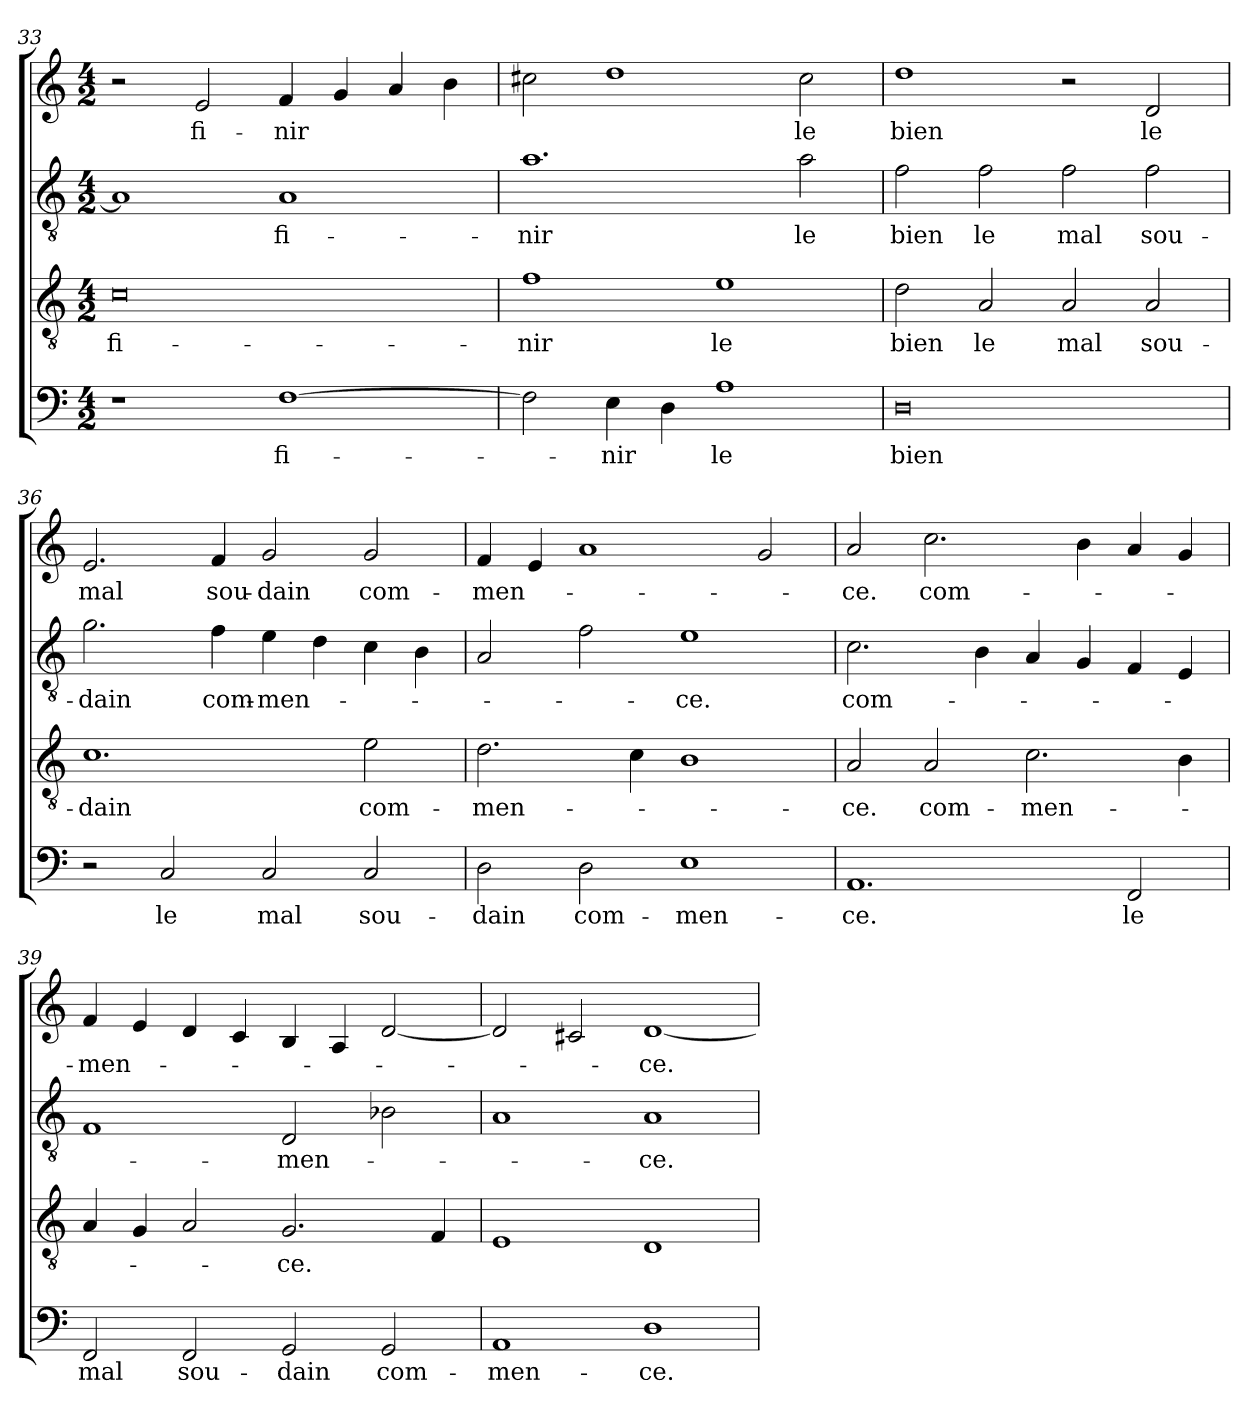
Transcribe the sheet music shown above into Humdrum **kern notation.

**kern	**text	**kern	**text	**kern	**text	**kern	**text
*part4	*part4	*part3	*part3	*part2	*part2	*part1	*part1
*staff4	*staff4	*staff3	*staff3	*staff2	*staff2	*staff1	*staff1
*clefF4	*	*clefGv2	*	*clefGv2	*	*clefG2	*
*k[]	*	*k[]	*	*k[]	*	*k[]	*
*C:	*	*C:	*	*C:	*	*C:	*
*M4/2	*	*M4/2	*	*M4/2	*	*M4/2	*
=33	=33	=33	=33	=33	=33	=33	=33
!	!	!	!LO:LY:b	!	!	!	!
1r	.	0c	fi-	1A]	.	2r	.
!	!	!	!	!	!	!	!LO:LY:b
.	.	.	.	.	.	2e/	fi-
!	!LO:LY:b	!	!	!	!LO:LY:b	!	!LO:LY:b
[1F	fi-	.	.	1A	fi-	4f/	-nir
.	.	.	.	.	.	4g/	.
.	.	.	.	.	.	4a/	.
.	.	.	.	.	.	4b\	.
=34	=34	=34	=34	=34	=34	=34	=34
!	!	!	!LO:LY:b	!	!LO:LY:b	!	!
2F\]	.	1f	-nir	1.a	-nir	2cc#X\	.
!	!LO:LY:b	!	!	!	!	!	!
4E\	-nir	.	.	.	.	1dd	.
4D\	.	.	.	.	.	.	.
!	!LO:LY:b	!	!LO:LY:b	!	!	!	!
1A	le	1e	le	.	.	.	.
!	!	!	!	!	!LO:LY:b	!	!LO:LY:b
.	.	.	.	2a\	le	2cc#\	le
!!LO:LB:g=z
=35	=35	=35	=35	=35	=35	=35	=35
!	!LO:LY:b	!	!LO:LY:b	!	!LO:LY:b	!	!LO:LY:b
0D	bien	2d\	bien	2f\	bien	1dd	bien
!	!	!	!LO:LY:b	!	!LO:LY:b	!	!
.	.	2A/	le	2f\	le	.	.
!	!	!	!LO:LY:b	!	!LO:LY:b	!	!
.	.	2A/	mal	2f\	mal	2r	.
!	!	!	!LO:LY:b	!	!LO:LY:b	!	!LO:LY:b
.	.	2A/	sou-	2f\	sou-	2d/	le
=36	=36	=36	=36	=36	=36	=36	=36
!	!	!	!LO:LY:b	!	!LO:LY:b	!	!LO:LY:b
2r	.	1.c	-dain	2.g\	-dain	2.e/	mal
!	!LO:LY:b	!	!	!	!	!	!
2C/	le	.	.	.	.	.	.
!	!	!	!	!	!LO:LY:b	!	!LO:LY:b
.	.	.	.	4f\	com-	4f/	sou-
!	!LO:LY:b	!	!	!	!LO:LY:b	!	!LO:LY:b
2C/	mal	.	.	4e\	-men-	2g/	-dain
.	.	.	.	4d\	.	.	.
!	!LO:LY:b	!	!LO:LY:b	!	!	!	!LO:LY:b
2C/	sou-	2e\	com-	4c\	.	2g/	com-
.	.	.	.	4B\	.	.	.
=37	=37	=37	=37	=37	=37	=37	=37
!	!LO:LY:b	!	!LO:LY:b	!	!	!	!LO:LY:b
2D\	-dain	2.d\	-men-	2A/	.	4f/	-men-
.	.	.	.	.	.	4e/	.
!	!LO:LY:b	!	!	!	!	!	!
2D\	com-	.	.	2f\	.	1a	.
.	.	4c\	.	.	.	.	.
!	!LO:LY:b	!	!	!	!LO:LY:b	!	!
1E	-men-	1B	.	1e	-ce.	.	.
.	.	.	.	.	.	2g/	.
=38	=38	=38	=38	=38	=38	=38	=38
!	!LO:LY:b	!	!LO:LY:b	!	!LO:LY:b	!	!LO:LY:b
1.AA	-ce.	2A/	-ce.	2.c\	com-	2a/	-ce.
!	!	!	!LO:LY:b	!	!	!	!LO:LY:b
.	.	2A/	com-	.	.	2.cc\	com-
.	.	.	.	4B\	.	.	.
!	!	!	!LO:LY:b	!	!	!	!
.	.	2.c\	-men-	4A/	.	.	.
.	.	.	.	4G/	.	4b\	.
!	!LO:LY:b	!	!	!	!	!	!
2FF/	le	.	.	4F/	.	4a/	.
.	.	4B\	.	4E/	.	4g/	.
=39	=39	=39	=39	=39	=39	=39	=39
!	!LO:LY:b	!	!	!	!	!	!LO:LY:b
2FF/	mal	4A/	.	1F	.	4f/	-men-
.	.	4G/	.	.	.	4e/	.
!	!LO:LY:b	!	!	!	!	!	!
2FF/	sou-	2A/	.	.	.	4d/	.
.	.	.	.	.	.	4c/	.
!	!LO:LY:b	!	!LO:LY:b	!	!LO:LY:b	!	!
2GG/	-dain	2.G/	-ce.	2D/	-men-	4B/	.
.	.	.	.	.	.	4A/	.
!	!LO:LY:b	!	!	!	!	!	!
2GG/	com-	.	.	2B-X\	.	[2d/	.
.	.	4F/	.	.	.	.	.
!!LO:LB:g=z
=40	=40	=40	=40	=40	=40	=40	=40
!	!LO:LY:b	!	!	!	!	!	!
1AA	-men-	1E	.	1A	.	2d/]	.
.	.	.	.	.	.	2c#X/	.
!	!LO:LY:b	!	!	!	!LO:LY:b	!	!LO:LY:b
1D	-ce.	1D	.	1A	-ce.	[1d	-ce.
=	=	=	=	=	=	=	=
*-	*-	*-	*-	*-	*-	*-	*-
